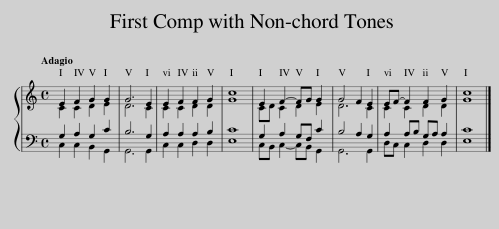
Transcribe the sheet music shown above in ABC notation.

X:1
%%score { ( 1 2 ) | ( 3 4 ) }
L:1/8
Q:1/4=71
M:4/4
I:linebreak $
K:C
V:1 treble
V:2 treble
V:3 bass
V:4 bass
V:1
 E2 F2 G2 G2 | G6 C2 | E2 F2 F2 G2 | [Gc]8 | E2 F2- FG G2 | %5
 G4 F2 C2 | EF- F2 F2 G2 | [Gc]8 |] %8
V:2
 C2 C2 D2 E2 | D6 E2 | C2 C2 D2 D2 | x8 | CD C2 D2 E2 | %5
 D6 E2 | C2 C2 D2 D2 | x8 |] %8
V:3
 G,2 A,2 G,2 C2 | B,6 G,2 | A,2 A,2 A,2 B,2 | [E,C]8 | G,2 A,2 G,F, C2 | %5
 B,4 A,2 G,2 | A,2 A,B, G,A, A,2 | [E,C]8 |] %8
V:4
 C,2 C,2 B,,2 G,,2 | G,,6 G,,2 | C,2 C,2 D,2 D,2 | x8 | C,B,, C,2- C,B,, G,,2 | %5
 G,,6 G,,2 | D,C, C,2 D,2 D,2 | x8 |] %8
